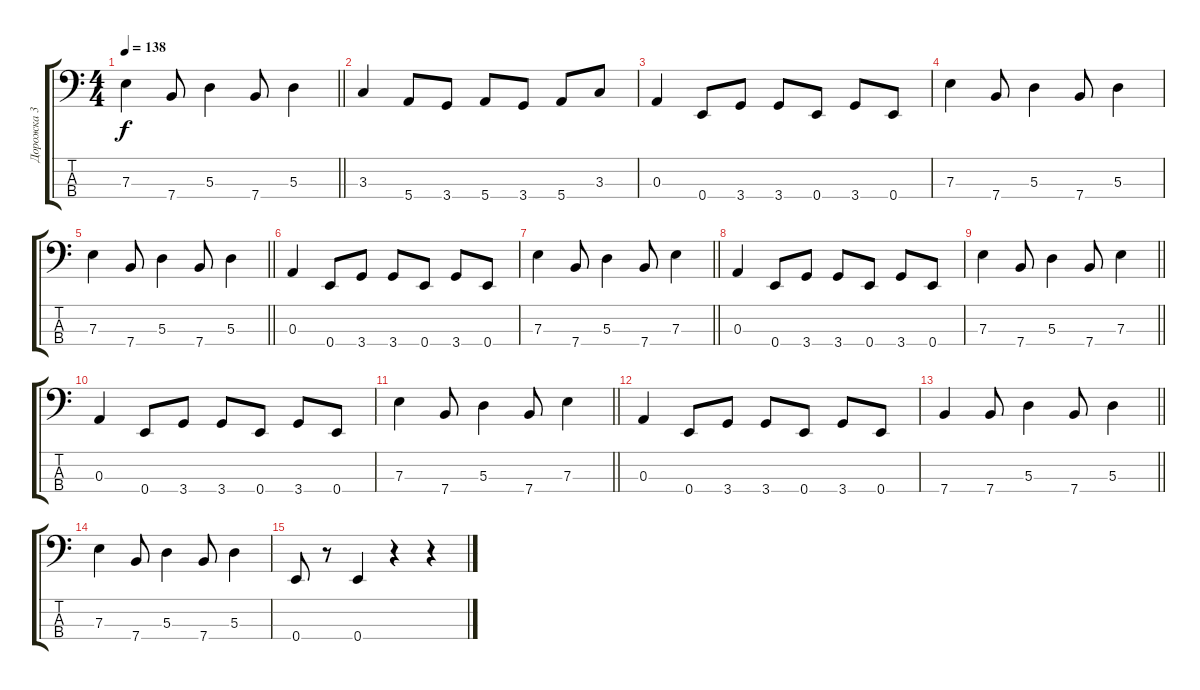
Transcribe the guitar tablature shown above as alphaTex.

\track ("Дорожка 3" "Дорожка 3") {instrument electricbassfinger}
\staff {score tabs}
\tuning (G2 D2 A1 E1) {hide}
\ts (4 4)
\tempo 138
\clef f4
\barLineRight lightlight
\ks c
7.3.4{dy f} 7.4.8 5.3.4 7.4.8 5.3.4 |
3.3.4 5.4.8 3.4.8 5.4.8 3.4.8 5.4.8 3.3.8 |
0.3.4 0.4.8 3.4.8 3.4.8 0.4.8 3.4.8 0.4.8 |
7.3.4 7.4.8 5.3.4 7.4.8 5.3.4 |
\barLineRight lightlight
7.3.4 7.4.8 5.3.4 7.4.8 5.3.4 |
0.3.4 0.4.8 3.4.8 3.4.8 0.4.8 3.4.8 0.4.8 |
\barLineRight lightlight
7.3.4 7.4.8 5.3.4 7.4.8 7.3.4 |
0.3.4 0.4.8 3.4.8 3.4.8 0.4.8 3.4.8 0.4.8 |
\barLineRight lightlight
7.3.4 7.4.8 5.3.4 7.4.8 7.3.4 |
0.3.4 0.4.8 3.4.8 3.4.8 0.4.8 3.4.8 0.4.8 |
\barLineRight lightlight
7.3.4 7.4.8 5.3.4 7.4.8 7.3.4 |
0.3.4 0.4.8 3.4.8 3.4.8 0.4.8 3.4.8 0.4.8 |
\barLineRight lightlight
7.4.4 7.4.8 5.3.4 7.4.8 5.3.4 |
7.3.4 7.4.8 5.3.4 7.4.8 5.3.4 |
0.4.8 r.8 0.4.4 r.4 r.4
